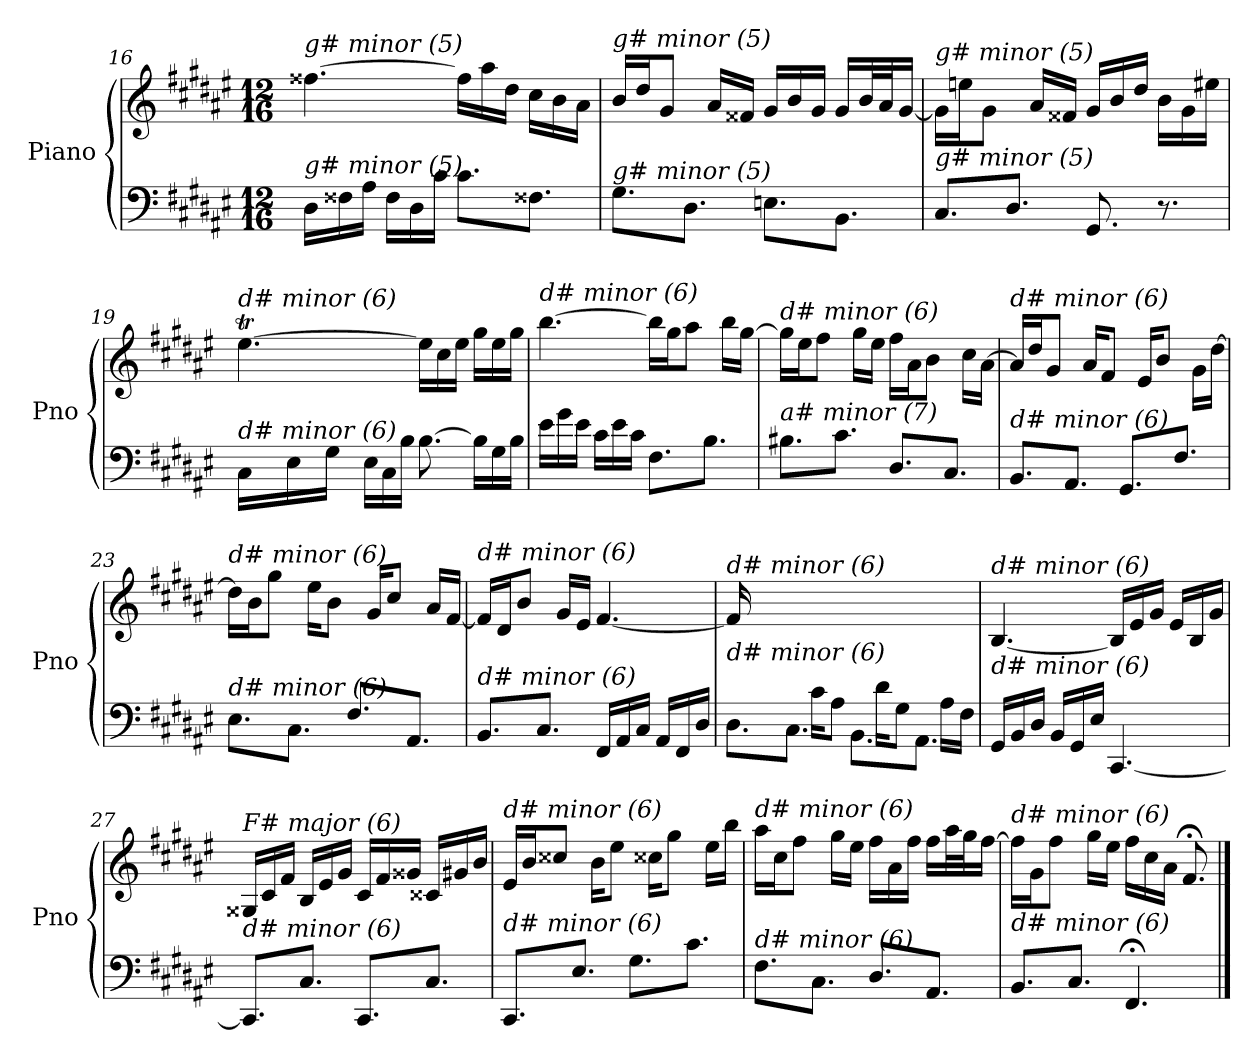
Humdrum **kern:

**kern	**kern
*part1	*part1
*staff2	*staff1
*I"Piano	*
*I'Pno	*
!!LO:LB:g=z
*clefF4	*clefG2
*k[f#c#g#d#a#e#]	*k[f#c#g#d#a#e#]
*F#:	*F#:
*M12/16	*M12/16
=16	=16
!	!LO:TX:i:t=g# minor (5)
!LO:TX:i:t=g# minor (5)	!
16D#\LL	[4.ff##X\
16F##X\	.
16A#\JJ	.
16F##\LL	.
16D#\	.
16c#\JJ	.
8.c#\L	16ff##\LL]
.	16aa#\
.	16dd#\JJ
8.F##X\J	16cc#\LL
.	16b\
.	16a#\JJ
=17	=17
!	!LO:TX:i:t=g# minor (5)
!LO:TX:i:t=g# minor (5)	!
8.G#\L	16b/LL
.	16dd#/J
.	8g#/J
8.D#\J	.
.	16a#/LL
.	16f##X/JJ
8.En\L	16g#/LL
.	16b/
.	16g#/JJ
8.BB\J	16g#/LL
.	32b/L
.	32a#/J
.	[16g#/JJ
=18	=18
!	!LO:TX:i:t=g# minor (5)
!LO:TX:i:t=g# minor (5)	!
8.C#/L	16g#\LL]
.	16een\J
.	8g#\J
8.D#/J	.
.	16a#/LL
.	16f##X/JJ
8.GG#/	16g#/LL
.	16b/
.	16dd#/JJ
8.r	16b\LL
.	16g#\
.	16ee#X\JJ
!!LO:LB:g=z
=19	=19
*^	*^
*	*	*	*Xtuplet
!	!	!LO:TX:i:t=d# minor (6)	!
!LO:TX:i:t=d# minor (6)	!	!	!
4.ryy	16C#\LL	[4.ee#t\	112%3ff#yy
.	.	.	112%3ee#yy
.	.	.	112%3ff#yy
.	16E#\	.	.
.	.	.	112%3ee#yy
.	.	.	112%3ff#yy
.	16G#\JJ	.	.
.	.	.	112%3ee#yy
.	.	.	14%3ee#yy
.	16E#\LL	.	.
.	16C#\	.	.
.	16B\JJ	.	.
4.ryy	[8.B\	16ee#\LL]	4.ryy
.	.	16cc#\	.
.	.	16ee#\JJ	.
.	16B\LL]	16gg#\LL	.
.	16G#\	16ee#\	.
.	16B\JJ	16gg#\JJ	.
*	*	*v	*v
=20	=20	=20
!	!	!LO:TX:i:t=d# minor (6)
!LO:TX:i:t=d# minor (6)	!	!
*v	*v	*
16e#\LL	[4.bb\
16g#\	.
16e#\JJ	.
16c#\LL	.
16e#\	.
16c#\JJ	.
8.F#\L	16bb\LL]
.	16gg#\J
.	8aa#\J
8.B\J	.
.	16bb\LL
.	[16gg#\JJ
=21	=21
!	!LO:TX:i:t=d# minor (6)
!LO:TX:i:t=a# minor (7)	!
8.B#X\L	16gg#\LL]
.	16ee#\J
.	8ff#\J
8.c#\J	.
.	16gg#\LL
.	16ee#\JJ
8.D#/L	16ff#\LL
.	16a#\J
.	8b\J
8.C#/J	.
.	16cc#\LL
.	[16a#\JJ
=22	=22
!	!LO:TX:i:t=d# minor (6)
!LO:TX:i:t=d# minor (6)	!
8.BB/L	16a#/LL]
.	16dd#/J
.	8g#/J
8.AA#/J	.
.	16a#/KL
.	8f#/J
8.GG#/L	.
.	16e#/KL
.	8b/J
8.F#/J	.
.	16g#\LL
.	[16dd#\JJ
!!LO:LB:g=z
=23	=23
!	!LO:TX:i:t=d# minor (6)
!LO:TX:i:t=d# minor (6)	!
8.E#\L	16dd#\LL]
.	16b\J
.	8gg#\J
8.C#\J	.
.	16ee#\KL
.	8b\J
8.F#/L	.
.	16g#/KL
.	8cc#/J
8.AA#/J	.
.	16a#/LL
.	[16f#/JJ
=24	=24
!	!LO:TX:i:t=d# minor (6)
!LO:TX:i:t=d# minor (6)	!
8.BB/L	16f#/LL]
.	16d#/J
.	8b/J
8.C#/J	.
.	16g#/LL
.	16e#/JJ
16FF#/LL	[4.f#/
16AA#/	.
16C#/JJ	.
16AA#/LL	.
16FF#/	.
16D#/JJ	.
=25	=25
*^	*
!	!	!LO:TX:i:t=d# minor (6)
!LO:TX:i:t=d# minor (6)	!	!
16ryy	8.D#\L	16f#/LL]
16A#/J	.	2ryy
8B/J	.	.
.	8.C#\J	.
16c#\KL	.	.
8A#\J	.	.
.	8.BB\L	.
16d#\KL	.	.
8G#\J	.	.
.	8.AA#\J	8.ryy
16A#\LL	.	.
16F#\JJ	.	.
*v	*v	*
=26	=26
!	!LO:TX:i:t=d# minor (6)
!LO:TX:i:t=d# minor (6)	!
16GG#/LL	[4.B/
16BB/	.
16D#/JJ	.
16BB/LL	.
16GG#/	.
16E#/JJ	.
[4.CC#/	16B/LL]
.	16e#/
.	16g#/JJ
.	16e#/LL
.	16B/
.	16g#/JJ
!!LO:LB:g=z
=27	=27
!	!LO:TX:i:t=F# major (6)
!LO:TX:i:t=d# minor (6)	!
8.CC#/L]	16G##Xi/LL
.	16c#/
.	16f#/JJ
8.C#/J	16B/LL
.	16e#/
.	16g#/JJ
8.CC#/L	16c#/LL
.	16f#/
.	16g##Xi/JJ
8.C#/J	16c##Xi/LL
.	16g#/
.	16b/JJ
=28	=28
!	!LO:TX:i:t=d# minor (6)
!LO:TX:i:t=d# minor (6)	!
8.CC#/L	16e#/LL
.	16b/J
.	8cc##Xi/J
8.E#/J	.
.	16b\KL
.	8ee#\J
8.G#\L	.
.	16cc##Xi\KL
.	8gg#\J
8.c#\J	.
.	16ee#\LL
.	16bb\JJ
=29	=29
!	!LO:TX:i:t=d# minor (6)
!LO:TX:i:t=d# minor (6)	!
8.F#\L	16aa#\LL
.	16cc#\J
.	8ff#\J
8.C#\J	.
.	16gg#\LL
.	16ee#\JJ
8.D#/L	16ff#\LL
.	16a#\
.	16ff#\JJ
8.AA#/J	16ff#\LL
.	32aa#\L
.	32gg#\J
.	[16ff#\JJ
=30	=30
!	!LO:TX:i:t=d# minor (6)
!LO:TX:i:t=d# minor (6)	!
8.BB/L	16ff#\LL]
.	16g#\J
.	8ff#\J
8.C#/J	.
.	16gg#\LL
.	16ee#\JJ
4.FF#;/	16ff#\LL
.	16cc#\
.	16a#\JJ
.	8.f#;</
==	==
*-	*-
